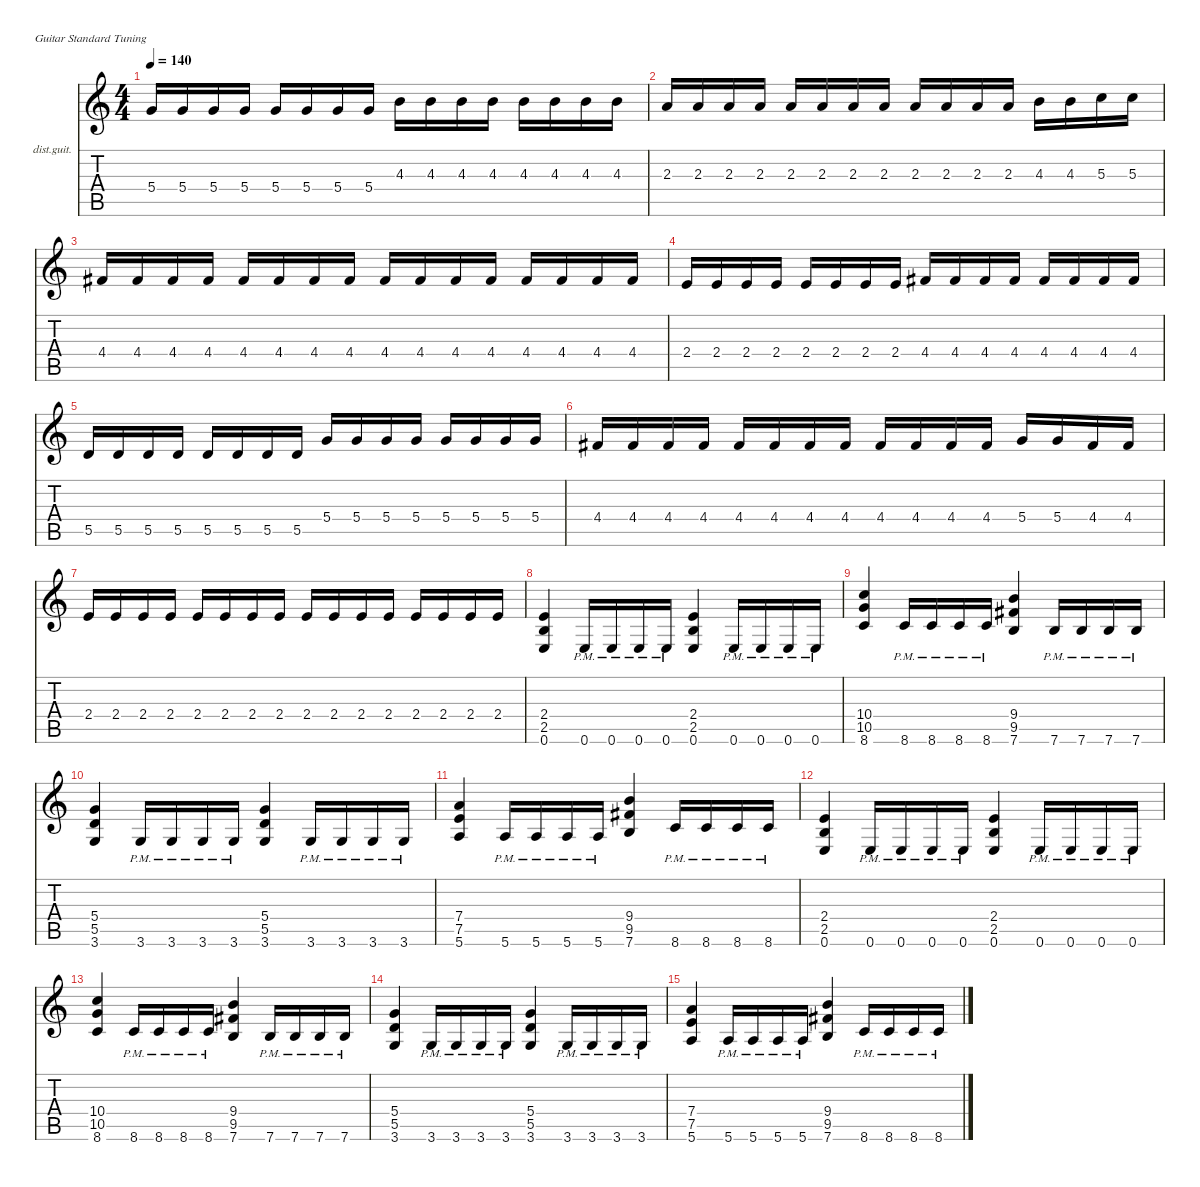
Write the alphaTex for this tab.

\defaultSystemsLayout 4
\hideDynamics
\bracketExtendMode nobrackets
\firstSystemTrackNameOrientation horizontal
\otherSystemsTrackNameOrientation horizontal
\track ("Lead Guitar" "dist.guit.") {instrument distortionguitar}
\staff {score tabs}
\tuning (E4 B3 G3 D3 A2 E2)
\ts (4 4)
\tempo 140
\clef g2
\ks c
5.4.16{dy mf} 5.4.16 5.4.16 5.4.16 5.4.16 5.4.16 5.4.16 5.4.16 4.3.16 4.3.16 4.3.16 4.3.16 4.3.16 4.3.16 4.3.16 4.3.16 |
2.3.16 2.3.16 2.3.16 2.3.16 2.3.16 2.3.16 2.3.16 2.3.16 2.3.16 2.3.16 2.3.16 2.3.16 4.3.16 4.3.16 5.3.16 5.3.16 |
4.4{acc #}.16 4.4{acc #}.16 4.4{acc #}.16 4.4{acc #}.16 4.4{acc #}.16 4.4{acc #}.16 4.4{acc #}.16 4.4{acc #}.16 4.4{acc #}.16 4.4{acc #}.16 4.4{acc #}.16 4.4{acc #}.16 4.4{acc #}.16 4.4{acc #}.16 4.4{acc #}.16 4.4{acc #}.16 |
2.4.16 2.4.16 2.4.16 2.4.16 2.4.16 2.4.16 2.4.16 2.4.16 4.4{acc #}.16 4.4{acc #}.16 4.4{acc #}.16 4.4{acc #}.16 4.4{acc #}.16 4.4{acc #}.16 4.4{acc #}.16 4.4{acc #}.16 |
5.5.16 5.5.16 5.5.16 5.5.16 5.5.16 5.5.16 5.5.16 5.5.16 5.4.16 5.4.16 5.4.16 5.4.16 5.4.16 5.4.16 5.4.16 5.4.16 |
4.4{acc #}.16 4.4{acc #}.16 4.4{acc #}.16 4.4{acc #}.16 4.4{acc #}.16 4.4{acc #}.16 4.4{acc #}.16 4.4{acc #}.16 4.4{acc #}.16 4.4{acc #}.16 4.4{acc #}.16 4.4{acc #}.16 5.4.16 5.4.16 4.4{acc #}.16 4.4{acc #}.16 |
2.4.16 2.4.16 2.4.16 2.4.16 2.4.16 2.4.16 2.4.16 2.4.16 2.4.16 2.4.16 2.4.16 2.4.16 2.4.16 2.4.16 2.4.16 2.4.16 |
(0.6 2.5 2.4).4 0.6{pm}.16 0.6{pm}.16 0.6{pm}.16 0.6{pm}.16 (0.6 2.5 2.4).4 0.6{pm}.16 0.6{pm}.16 0.6{pm}.16 0.6{pm}.16 |
(8.6 10.5 10.4).4 8.6{pm}.16 8.6{pm}.16 8.6{pm}.16 8.6{pm}.16 (7.6 9.5{acc #} 9.4).4 7.6{pm}.16 7.6{pm}.16 7.6{pm}.16 7.6{pm}.16 |
(3.6 5.5 5.4).4 3.6{pm}.16 3.6{pm}.16 3.6{pm}.16 3.6{pm}.16 (3.6 5.5 5.4).4 3.6{pm}.16 3.6{pm}.16 3.6{pm}.16 3.6{pm}.16 |
(5.6 7.5 7.4).4 5.6{pm}.16 5.6{pm}.16 5.6{pm}.16 5.6{pm}.16 (7.6 9.5{acc #} 9.4).4 8.6{pm}.16 8.6{pm}.16 8.6{pm}.16 8.6{pm}.16 |
(0.6 2.5 2.4).4 0.6{pm}.16 0.6{pm}.16 0.6{pm}.16 0.6{pm}.16 (0.6 2.5 2.4).4 0.6{pm}.16 0.6{pm}.16 0.6{pm}.16 0.6{pm}.16 |
(8.6 10.5 10.4).4 8.6{pm}.16 8.6{pm}.16 8.6{pm}.16 8.6{pm}.16 (7.6 9.5{acc #} 9.4).4 7.6{pm}.16 7.6{pm}.16 7.6{pm}.16 7.6{pm}.16 |
(3.6 5.5 5.4).4 3.6{pm}.16 3.6{pm}.16 3.6{pm}.16 3.6{pm}.16 (3.6 5.5 5.4).4 3.6{pm}.16 3.6{pm}.16 3.6{pm}.16 3.6{pm}.16 |
(5.6 7.5 7.4).4 5.6{pm}.16 5.6{pm}.16 5.6{pm}.16 5.6{pm}.16 (7.6 9.5{acc #} 9.4).4 8.6{pm}.16 8.6{pm}.16 8.6{pm}.16 8.6{pm}.16
